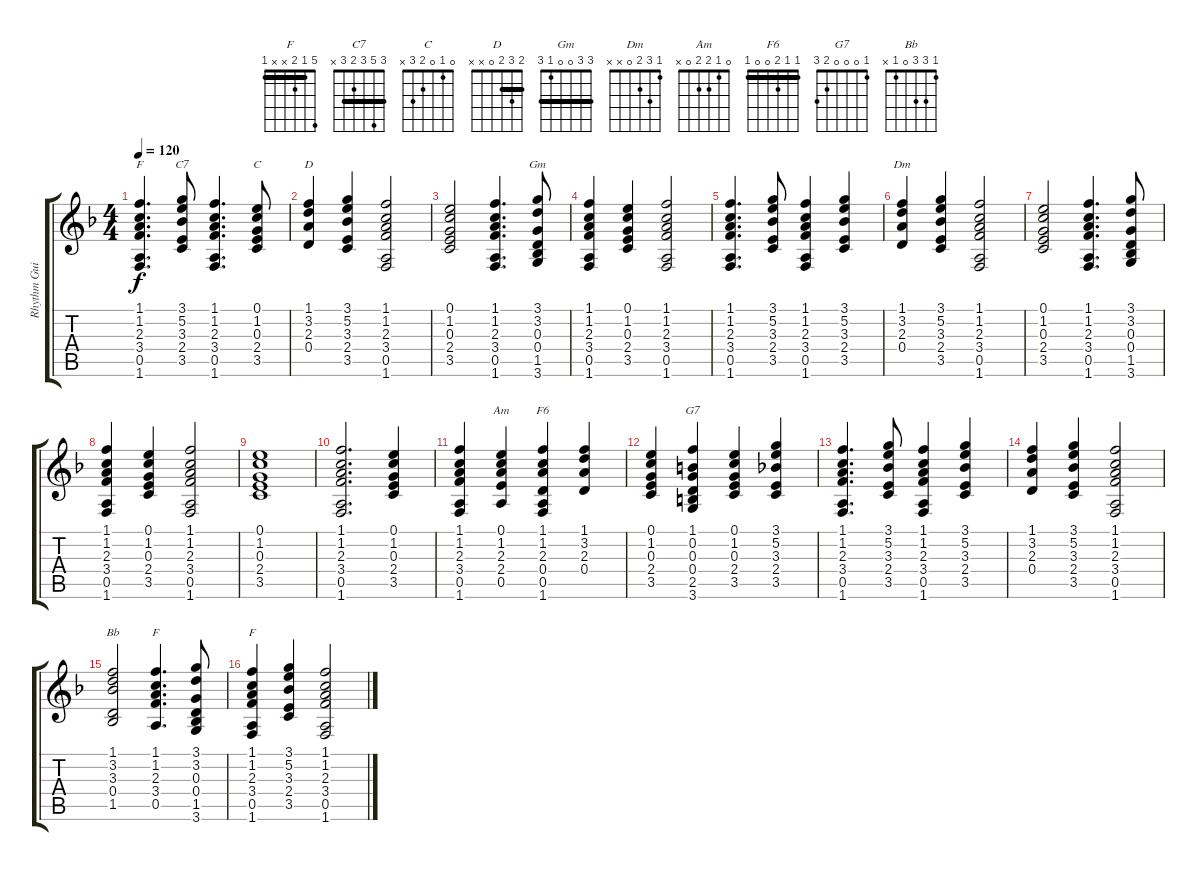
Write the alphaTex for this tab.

\track ("Rhythm Guitar" "Rhythm Gui") {instrument distortionguitar}
\staff {score tabs}
\tuning (E4 B3 G3 D3 A2 E2) {hide}
\chord ("F" 1 1 2 3 0 1) {barre 1}
\chord ("C7" 3 5 3 2 3 x) {barre 3}
\chord ("C" 0 1 0 2 3 x)
\chord ("D" 2 3 2 0 x x) {barre 2}
\chord ("Gm" 3 3 0 0 1 3) {barre 3}
\chord ("Dm" 1 3 2 0 x x)
\chord ("Am" 0 1 2 2 0 x)
\chord ("F6" 1 1 2 0 0 1) {barre 1}
\chord ("G7" 1 0 0 0 2 3)
\chord ("Bb" 1 3 3 0 1 x)
\chord ("F" 1 1 2 3 0 x) {barre 1}
\chord ("F" 5 1 2 x x 1) {barre 1}
\ts (4 4)
\tempo 120
\clef g2
\ks f
(1.1 1.2 2.3 3.4 0.5 1.6).4{d ch "F" dy f instrument distortionguitar} (3.1 5.2 3.3 2.4 3.5).8{ch "C7"} (1.1 1.2 2.3 3.4 0.5 1.6).4{d} (0.1 1.2 0.3 2.4 3.5).8{ch "C"} |
(1.1 3.2 2.3 0.4).4{ch "D"} (3.1 5.2 3.3 2.4 3.5).4 (1.1 1.2 2.3 3.4 0.5 1.6).2 |
(0.1 1.2 0.3 2.4 3.5).2 (1.1 1.2 2.3 3.4 0.5 1.6).4{d} (3.1 3.2 0.3 0.4 1.5 3.6).8{ch "Gm"} |
(1.1 1.2 2.3 3.4 0.5 1.6).4 (0.1 1.2 0.3 2.4 3.5).4 (1.1 1.2 2.3 3.4 0.5 1.6).2 |
(1.1 1.2 2.3 3.4 0.5 1.6).4{d} (3.1 5.2 3.3 2.4 3.5).8 (1.1 1.2 2.3 3.4 0.5 1.6).4 (3.1 5.2 3.3 2.4 3.5).4 |
(1.1 3.2 2.3 0.4).4{ch "Dm"} (3.1 5.2 3.3 2.4 3.5).4 (1.1 1.2 2.3 3.4 0.5 1.6).2 |
(0.1 1.2 0.3 2.4 3.5).2 (1.1 1.2 2.3 3.4 0.5 1.6).4{d} (3.1 3.2 0.3 0.4 1.5 3.6).8 |
(1.1 1.2 2.3 3.4 0.5 1.6).4 (0.1 1.2 0.3 2.4 3.5).4 (1.1 1.2 2.3 3.4 0.5 1.6).2 |
(0.1 1.2 0.3 2.4 3.5).1 |
(1.1 1.2 2.3 3.4 0.5 1.6).2{d} (0.1 1.2 0.3 2.4 3.5).4 |
(1.1 1.2 2.3 3.4 0.5 1.6).4 (0.1 1.2 2.3 2.4 0.5).4{ch "Am"} (1.1 1.2 2.3 0.4 0.5 1.6).4{ch "F6"} (1.1 3.2 2.3 0.4).4 |
(0.1 1.2 0.3 2.4 3.5).4 (1.1 0.2 0.3 0.4 2.5 3.6).4{ch "G7"} (0.1 1.2 0.3 2.4 3.5).4 (3.1 5.2 3.3 2.4 3.5).4 |
(1.1 1.2 2.3 3.4 0.5 1.6).4{d} (3.1 5.2 3.3 2.4 3.5).8 (1.1 1.2 2.3 3.4 0.5 1.6).4 (3.1 5.2 3.3 2.4 3.5).4 |
(1.1 3.2 2.3 0.4).4 (3.1 5.2 3.3 2.4 3.5).4 (1.1 1.2 2.3 3.4 0.5 1.6).2 |
(1.1 3.2 3.3 0.4 1.5).2{ch "Bb"} (1.1 1.2 2.3 3.4 0.5).4{d ch "F"} (3.1 3.2 0.3 0.4 1.5 3.6).8 |
(1.1 1.2 2.3 3.4 0.5 1.6).4{ch "F"} (3.1 5.2 3.3 2.4 3.5).4 (1.1 1.2 2.3 3.4 0.5 1.6).2
